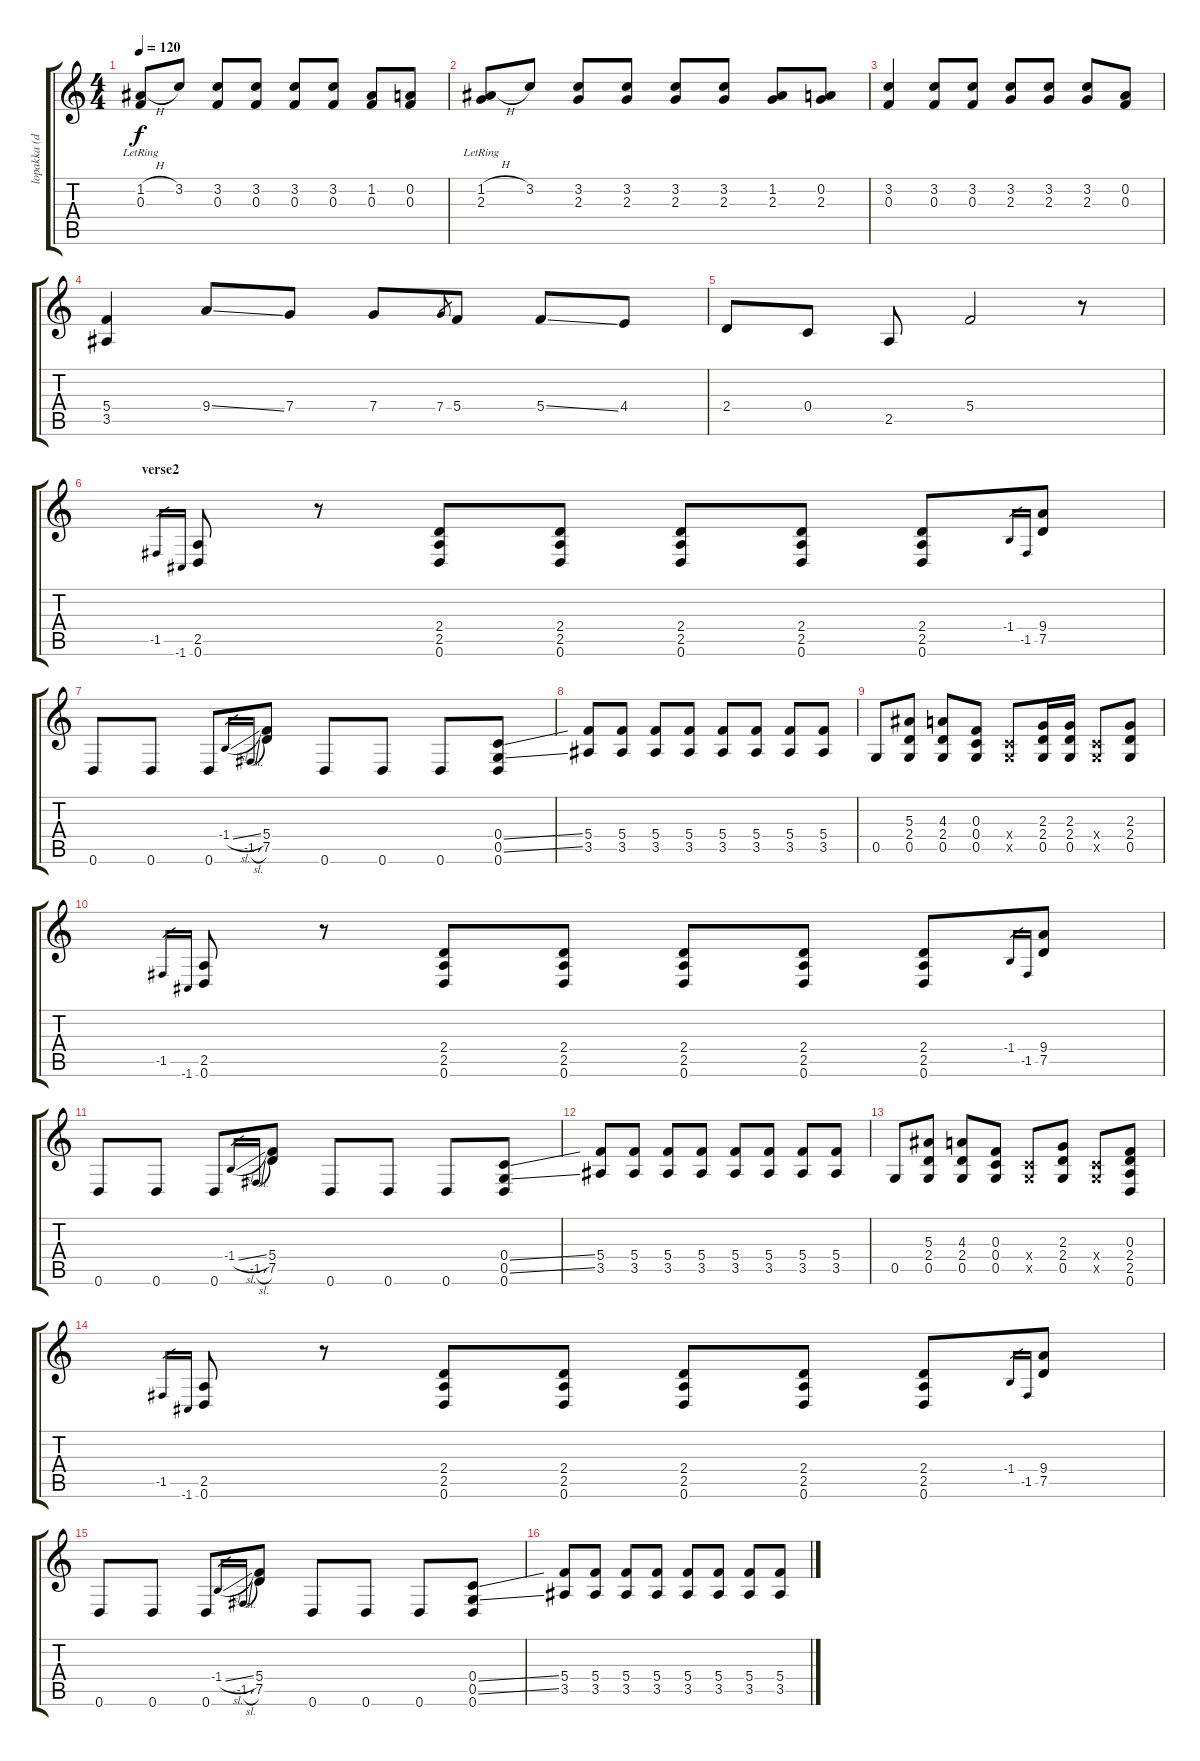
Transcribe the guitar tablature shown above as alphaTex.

\track ("lopakka (distortion)" "lopakka (d") {instrument distortionguitar}
\staff {score tabs}
\tuning (D4 A3 F3 C3 G2 D2) {hide}
\ts (4 4)
\tempo 120
\clef g2
\ks c
(1.2{h} 0.3{lr}).8{dy f} 3.2.8 (3.2 0.3).8 (3.2 0.3).8 (3.2 0.3).8 (3.2 0.3).8 (1.2 0.3).8 (0.2 0.3).8 |
(1.2{h} 2.3{lr}).8 3.2.8 (3.2 2.3).8 (3.2 2.3).8 (3.2 2.3).8 (3.2 2.3).8 (1.2 2.3).8 (0.2 2.3).8 |
(3.2 0.3).4 (3.2 0.3).8 (3.2 0.3).8 (3.2 2.3).8 (3.2 2.3).8 (3.2 2.3).8 (0.2 0.3).8 |
(5.4 3.5).4 9.4{ss}.8 7.4.8 7.4.8 7.4.8{gr} 5.4.8 5.4{ss}.8 4.4.8 |
2.4.8 0.4.8 2.5.8 5.4.2 r.8 |
\section ("" "verse2")
-1.5.16{gr} -1.6.16{gr} (2.5 0.6).8 r.8 (2.4 2.5 0.6).8 (2.4 2.5 0.6).8 (2.4 2.5 0.6).8 (2.4 2.5 0.6).8 (2.4 2.5 0.6).8 -1.4.16{gr} -1.5.16{gr} (9.4 7.5).8 |
0.6.8 0.6.8 0.6.8 -1.4{sl}.16{gr} -1.5{sl}.16{gr} (5.4 7.5).8 0.6.8 0.6.8 0.6.8 (0.4{ss} 0.5{ss} 0.6).8 |
(5.4 3.5).8 (5.4 3.5).8 (5.4 3.5).8 (5.4 3.5).8 (5.4 3.5).8 (5.4 3.5).8 (5.4 3.5).8 (5.4 3.5).8 |
0.5.8 (5.3 2.4 0.5).8 (4.3 2.4 0.5).8 (0.3 0.4 0.5).8 (0.4{x} 0.5{x}).8 (2.3 2.4 0.5).16 (2.3 2.4 0.5).16 (0.4{x} 0.5{x}).8 (2.3 2.4 0.5).8 |
-1.5.16{gr} -1.6.16{gr} (2.5 0.6).8 r.8 (2.4 2.5 0.6).8 (2.4 2.5 0.6).8 (2.4 2.5 0.6).8 (2.4 2.5 0.6).8 (2.4 2.5 0.6).8 -1.4.16{gr} -1.5.16{gr} (9.4 7.5).8 |
0.6.8 0.6.8 0.6.8 -1.4{sl}.16{gr} -1.5{sl}.16{gr} (5.4 7.5).8 0.6.8 0.6.8 0.6.8 (0.4{ss} 0.5{ss} 0.6).8 |
(5.4 3.5).8 (5.4 3.5).8 (5.4 3.5).8 (5.4 3.5).8 (5.4 3.5).8 (5.4 3.5).8 (5.4 3.5).8 (5.4 3.5).8 |
0.5.8 (5.3 2.4 0.5).8 (4.3 2.4 0.5).8 (0.3 0.4 0.5).8 (0.4{x} 0.5{x}).8 (2.3 2.4 0.5).8 (0.4{x} 0.5{x}).8 (0.3 2.4 2.5 0.6).8 |
-1.5.16{gr} -1.6.16{gr} (2.5 0.6).8 r.8 (2.4 2.5 0.6).8 (2.4 2.5 0.6).8 (2.4 2.5 0.6).8 (2.4 2.5 0.6).8 (2.4 2.5 0.6).8 -1.4.16{gr} -1.5.16{gr} (9.4 7.5).8 |
0.6.8 0.6.8 0.6.8 -1.4{sl}.16{gr} -1.5{sl}.16{gr} (5.4 7.5).8 0.6.8 0.6.8 0.6.8 (0.4{ss} 0.5{ss} 0.6).8 |
(5.4 3.5).8 (5.4 3.5).8 (5.4 3.5).8 (5.4 3.5).8 (5.4 3.5).8 (5.4 3.5).8 (5.4 3.5).8 (5.4 3.5).8
